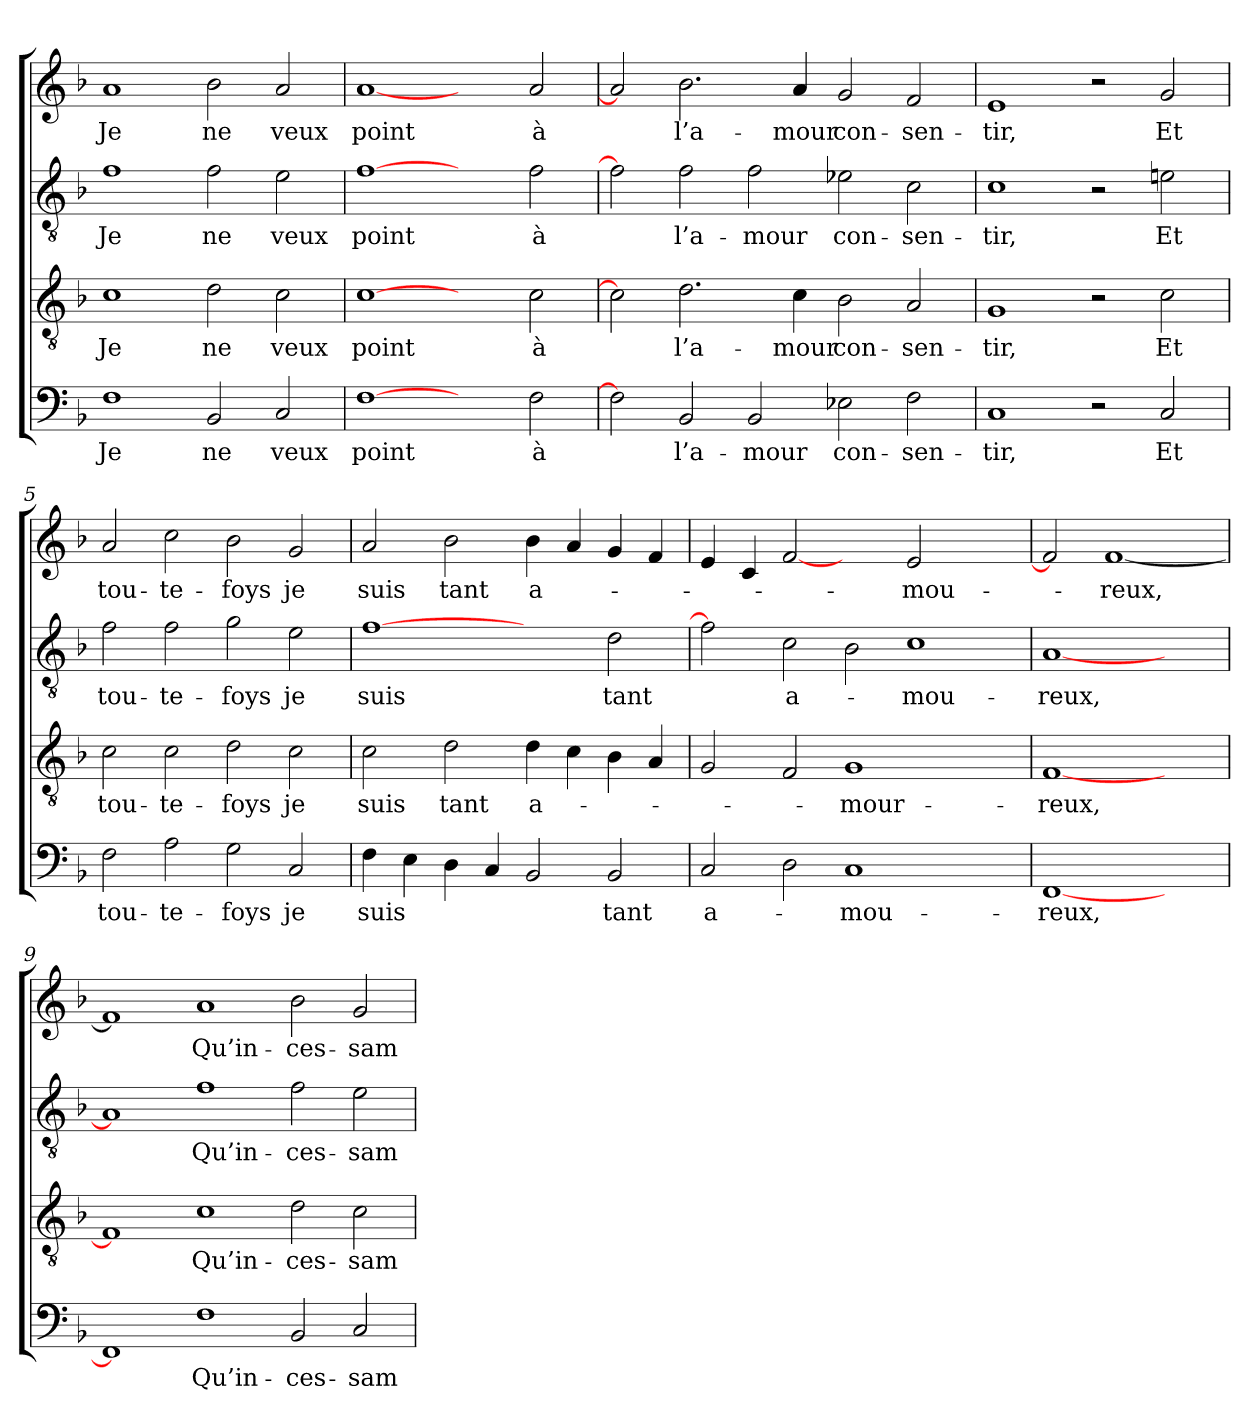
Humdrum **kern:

**kern	**text	**kern	**text	**kern	**text	**kern	**text
*part4	*part4	*part3	*part3	*part2	*part2	*part1	*part1
*staff4	*staff4	*staff3	*staff3	*staff2	*staff2	*staff1	*staff1
*clefF4	*	*clefGv2	*	*clefGv2	*	*clefG2	*
*k[b-]	*	*k[b-]	*	*k[b-]	*	*k[b-]	*
=1	=1	=1	=1	=1	=1	=1	=1
1F	Je	1c	Je	1f	Je	1a	Je
2BB-	ne	2d	ne	2f	ne	2b-	ne
2C	veux	2c	veux	2e	veux	2a	veux
=2	=2	=2	=2	=2	=2	=2	=2
[1F	point	[1c	point	[1f	point	[1a	point
2ryy	.	2ryy	.	2ryy	.	2ryy	.
2F	à	2c	à	2f	à	2a	à
=3	=3	=3	=3	=3	=3	=3	=3
2F]	.	2c]	.	2f]	.	2a]	.
2BB-	l’a-	2.d	l’a-	2f	l’a-	2.b-	l’a-
2BB-	-mour	.	.	2f	-mour	.	.
.	.	4c	-mour	.	.	4a	-mour
2E-X	con-	2B-	con-	2e-X	con-	2g	con-
2F	-sen-	2A	-sen-	2c	-sen-	2f	-sen-
=4	=4	=4	=4	=4	=4	=4	=4
1C	-tir,	1G	-tir,	1c	-tir,	1e	-tir,
2r	.	2r	.	2r	.	2r	.
2C	Et	2c	Et	2en	Et	2g	Et
=5	=5	=5	=5	=5	=5	=5	=5
2F	tou-	2c	tou-	2f	tou-	2a	tou-
2A	-te-	2c	-te-	2f	-te-	2cc	-te-
2G	-foys	2d	-foys	2g	-foys	2b-	-foys
2C	je	2c	je	2e	je	2g	je
!!LO:LB:g=z
=6	=6	=6	=6	=6	=6	=6	=6
4F	suis	2c	suis	[1f	suis	2a	suis
4E	.	.	.	.	.	.	.
4D	.	2d	tant	.	.	2b-	tant
4C	.	.	.	.	.	.	.
2BB-	.	4d	a-	2ryy	.	4b-	a-
.	.	4c	.	.	.	4a	.
2BB-	tant	4B-	.	2d	tant	4g	.
.	.	4A	.	.	.	4f	.
=7	=7	=7	=7	=7	=7	=7	=7
2C	a-	2G	.	2f]	.	4e	.
.	.	.	.	.	.	4c	.
2D	.	2F	.	2c	a-	[2f	.
1C	-mou-	1G	-mour-	2B-	.	2ryy	.
.	.	.	.	1c	-mou-	2e	-mou-
2ryy	.	2ryy	.	.	.	2ryy	.
=8	=8	=8	=8	=8	=8	=8	=8
[1FF	-reux,	[1F	-reux,	[1A	-reux,	2f]	.
.	.	.	.	.	.	[1f	-reux,
2ryy	.	2ryy	.	2ryy	.	.	.
=9	=9	=9	=9	=9	=9	=9	=9
1FF]	.	1F]	.	1A]	.	1f]	.
1F	Qu’in-	1c	Qu’in-	1f	Qu’in-	1a	Qu’in-
2BB-	-ces-	2d	-ces-	2f	-ces-	2b-	-ces-
2C	-sam-	2c	-sam-	2e	-sam-	2g	-sam-
=	=	=	=	=	=	=	=
*-	*-	*-	*-	*-	*-	*-	*-
